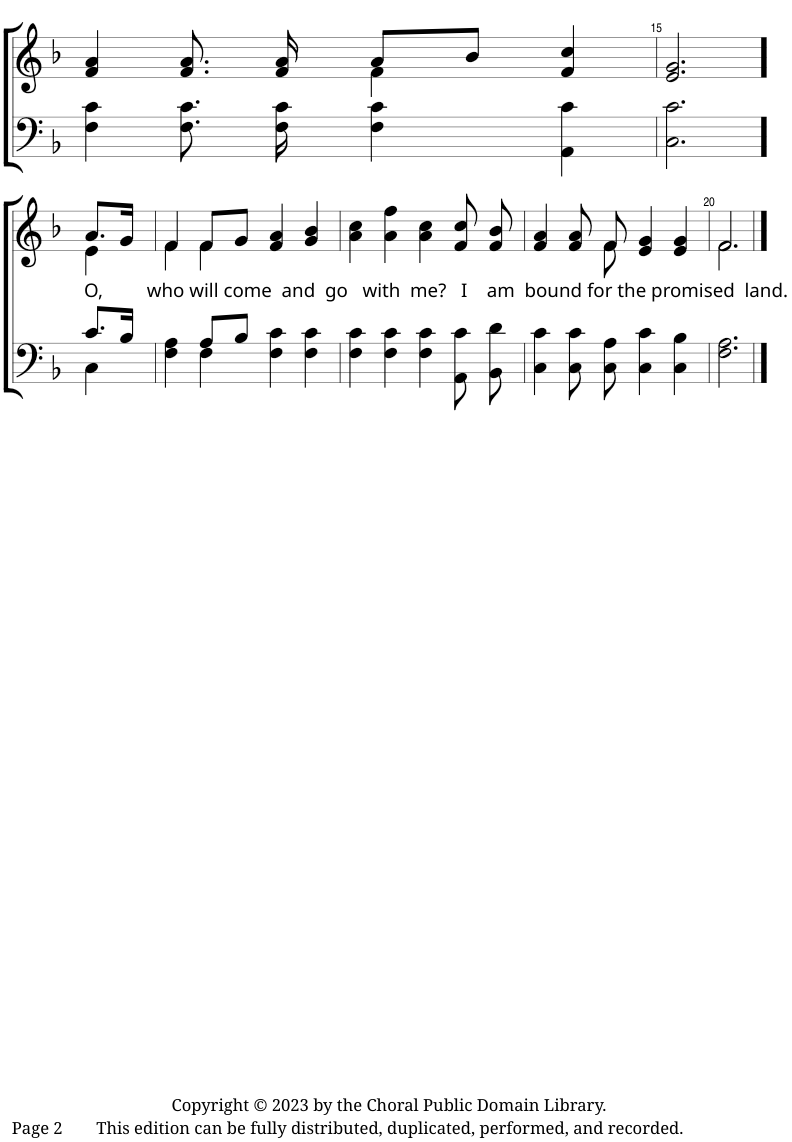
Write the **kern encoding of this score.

**kern	**kern
*part2	*part1
*staff2	*staff1
*I"Bass	*I"Voice
!!LO:PB:g=z
*clefF4	*clefG2
*k[b-]	*k[b-]
*M4/4	*M4/4
*met(c)	*met(c)
=14	=14
*	*^
4F\ 4c\	4f/ 4a/	4ryy
8.F\ 8.c\	8.f/ 8.a/	8.ryy
16F\ 16c\	16f/ 16a/	16ryy
4F\ 4c\	8a/L	4f\
.	8b-/J	.
4AA\ 4c\	4f/ 4cc/	4ryy
*	*v	*v
=15	=15
2.C\ 2.c\	2.e/ 2.g/
!!LO:LB:g=z
=16!	=16!
*^	*^
!	!	!LO:TX:b:t=O,         who will come  and  go   with  me?   I    am  bound for the promised  land.	!
8.c/L	4C\	8.a/L	4e\
16B-/Jk	.	16g/Jk	.
=17	=17	=17	=17
4F\ 4A\	4ryy	4f/	4f\
8A/L	4F\	8f/L	4f\
8B-/J	.	8g/J	.
4F\ 4c\	4ryy	4f/ 4a/	4ryy
4F\ 4c\	4ryy	4g/ 4b-/	4ryy
*v	*v	*	*
=18	=18	=18
4F\ 4c\	4a\ 4cc\	4ryy
4F\ 4c\	4a\ 4ff\	4ryy
4F\ 4c\	4a\ 4cc\	4ryy
8AA\ 8c\	8f/ 8cc/	4ryy
8BB-\ 8d\	8f/ 8b-/	.
=19	=19	=19
4C\ 4c\	4f/ 4a/	4ryy
8C\ 8c\	8f/ 8a/	8ryy
8C\ 8A\	8f/	8f\
4C\ 4c\	4e/ 4g/	4ryy
4C\ 4B-\	4e/ 4g/	4ryy
=20	=20	=20
2.F\ 2.A\	2.f/	2.f\
*	*v	*v
==	==
*-	*-
